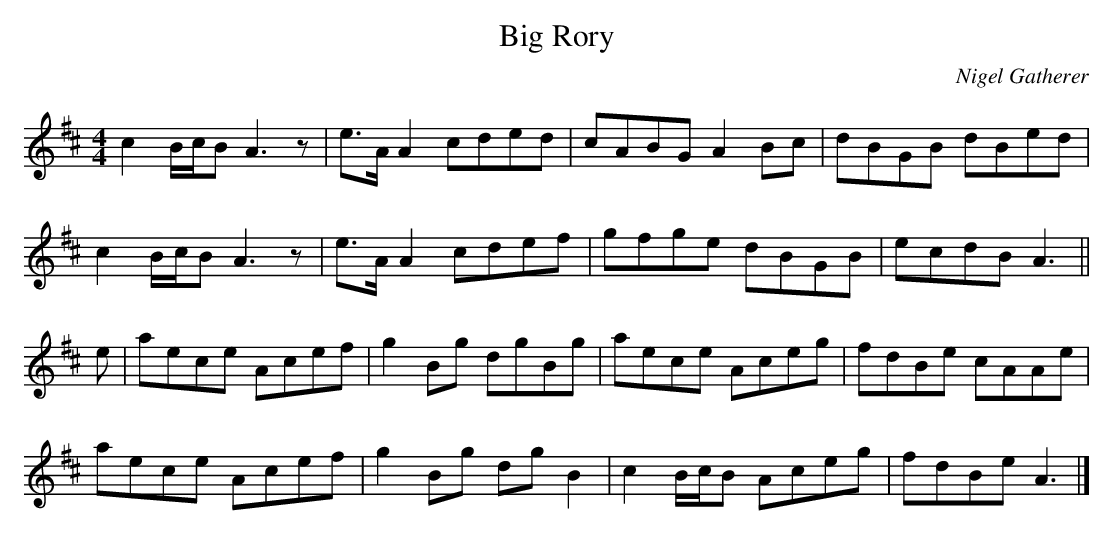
X:1
T:Big Rory
C:Nigel Gatherer
M:4/4
L:1/8
K:Bm
c2 B/c/B A3 z | e>A A2 cded | cABG A2 Bc | dBGB dBed |
c2 B/c/B A3 z | e>A A2 cdef | gfge dBGB  | ecdB A3  ||
e | aece Acef | g2  Bg dgBg | aece Aceg  | fdBe cAAe |
    aece Acef | g2  Bg dgB2 | c2 B/c/B Aceg |  fdBe A3 |]
